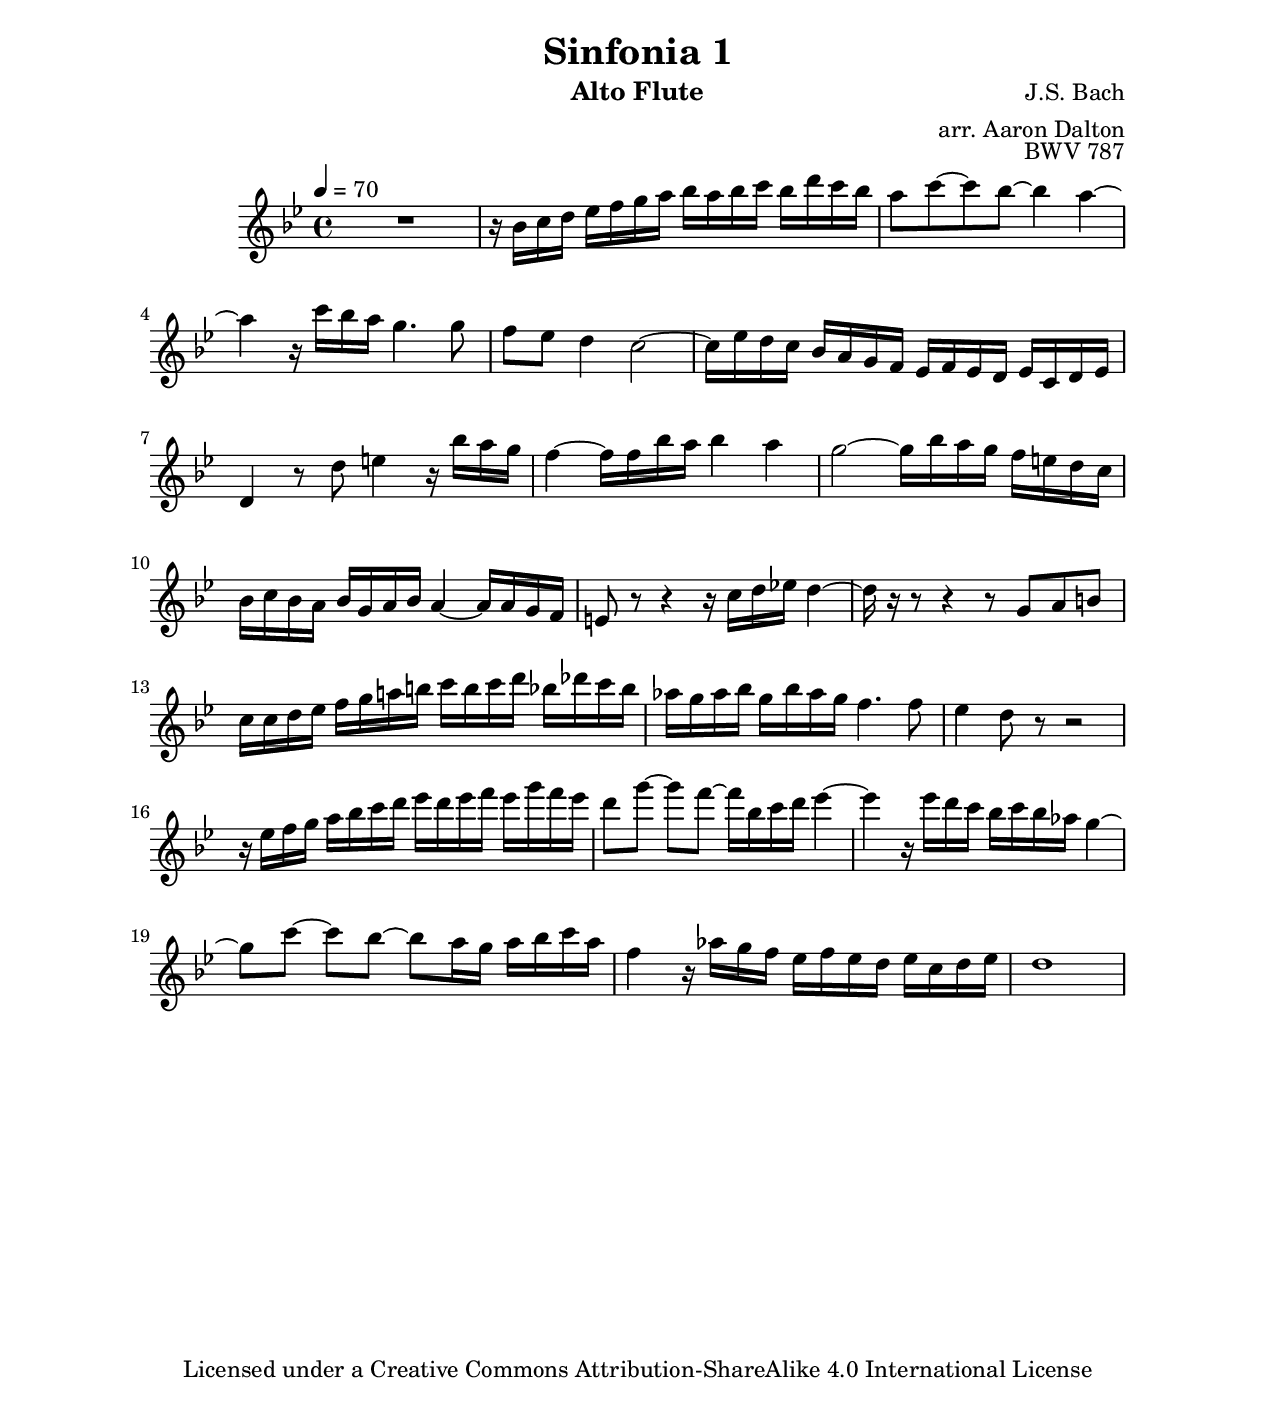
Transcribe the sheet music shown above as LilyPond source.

\version "2.18.2"

twoNotes = \transpose c f \relative c' {
    \time 4/4
    \key c \major
    \clef "treble"
    \tempo 4 = 70
  % bars 1-4
  R1 |
  r16 c d e f g a b c b c d c e d c |
  b8 d8 ~ d c ~ c4 b ~ |
  b r16 d c b a4. a8 |

  % bars 5-8
  g f e4 d2 ~ |
  d16 f e d c b a g f g f e f d e f |
  e4 r8 e' fis4  r16 c' b a |
   g4 ~ g16 g c b c4 b4  |

  % bars 9-12
   a2 ~ a16 c b a g fis e d |
  c d c b c a b c b4 ~ b16 b a g  |
  fis8 r r4 r16 d' e f! e4 ~ |
  e16 r r8 r4 r8 a,8 b cis |

  % bars 13-16
  d16 d e f g a b! cis! d cis d e c ees d c |
  bes a bes c a c bes a g4. g8 |
  f4 e8 r r2 |
  r16 f g a b c d e f e f g f a g f |

  % bars 17-18
   e8[ a] ~  a[ g] ~ g16 c, d e
  f4 ~ | f 
  r16 f e d c d c bes a4 ~ |

  % bars 19-21
   a8[ d] ~  d[ c] ~ c b16 a b c d b |
  g4 r16 bes a g f g f e f d e f |
  e1 |
}


\paper {
  #(set-paper-size "letter")
  top-margin = 1\in
  bottom-margin = 1\in
  left-margin = 1\in
  right-margin = 1\in
}

\header {
    instrument = "Alto Flute"
    title = "Sinfonia 1"
    opus = "BWV 787"
    composer = "J.S. Bach"
    arranger = "arr. Aaron Dalton"
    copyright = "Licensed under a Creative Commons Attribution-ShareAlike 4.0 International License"
}

{
    \set Score.skipBars = ##t
    \transpose c f \twoNotes
}